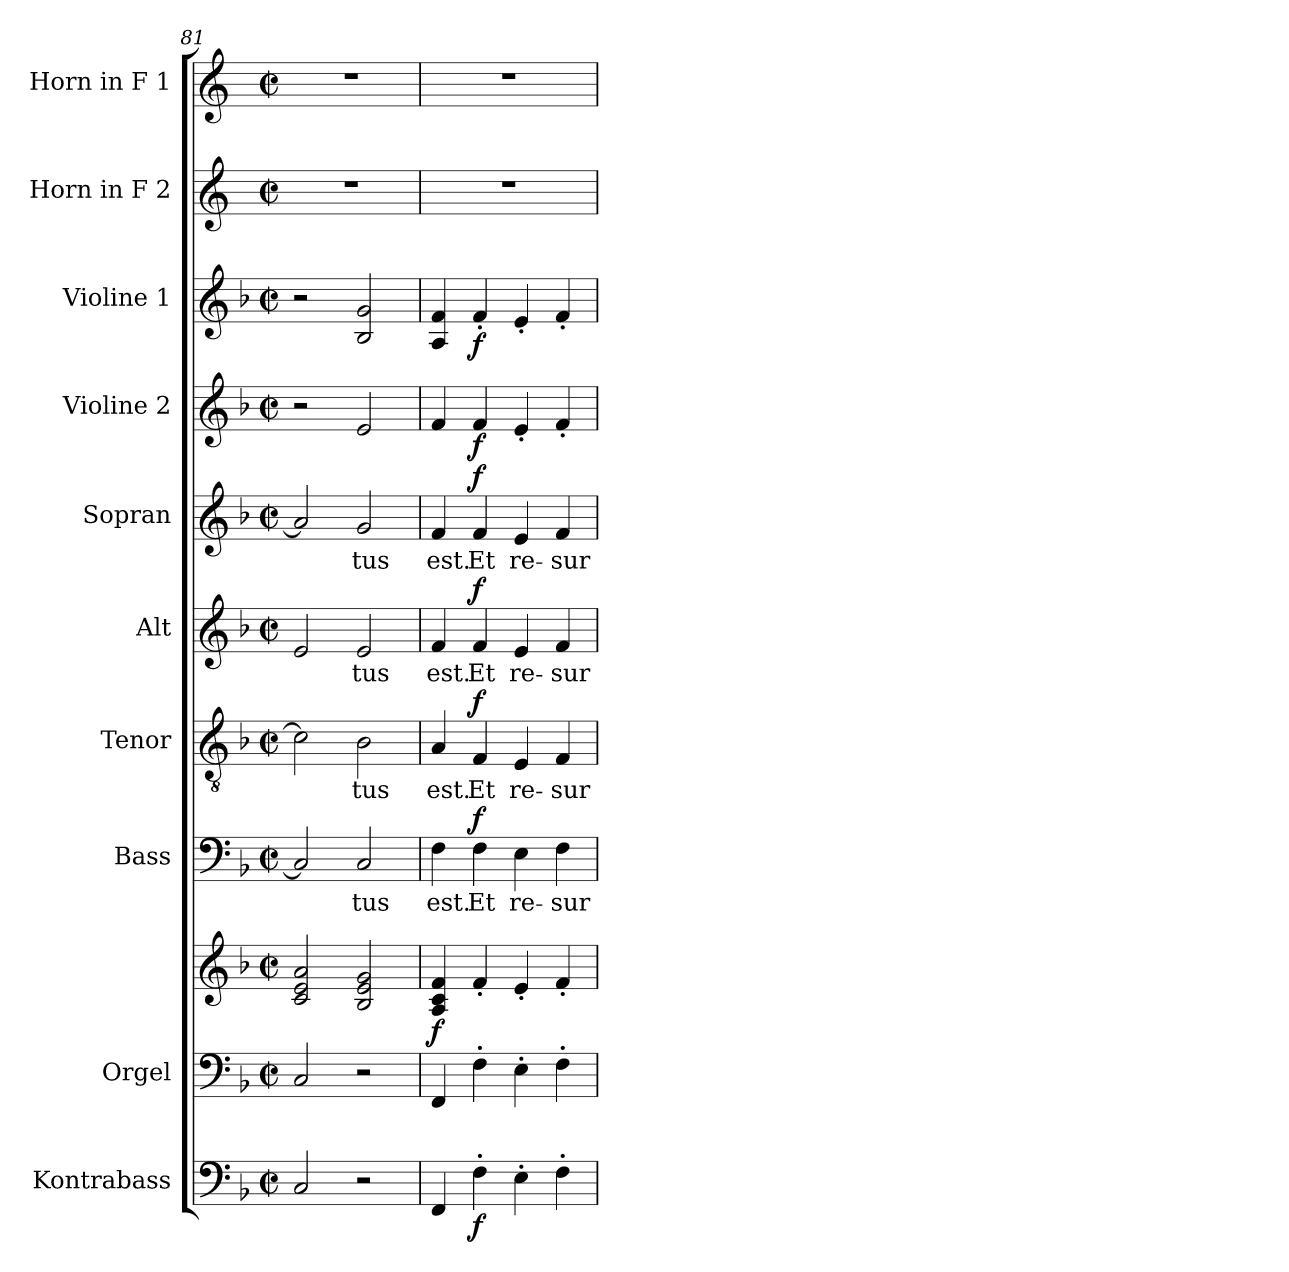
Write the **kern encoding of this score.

**kern	**dynam	**kern	**kern	**dynam	**kern	**text	**dynam	**kern	**text	**dynam	**kern	**text	**dynam	**kern	**text	**dynam	**kern	**dynam	**kern	**dynam	**kern	**kern
*part10	*part10	*part9	*part9	*part9	*part8	*part8	*part8	*part7	*part7	*part7	*part6	*part6	*part6	*part5	*part5	*part5	*part4	*part4	*part3	*part3	*part2	*part1
*staff11	*staff11	*staff10	*staff9	*staff9/10	*staff8	*staff8	*staff8	*staff7	*staff7	*staff7	*staff6	*staff6	*staff6	*staff5	*staff5	*staff5	*staff4	*staff4	*staff3	*staff3	*staff2	*staff1
*I"Kontrabass	*	*I"Orgel	*	*	*I"Bass	*	*	*I"Tenor	*	*	*I"Alt	*	*	*I"Sopran	*	*	*I"Violine 2	*	*I"Violine 1	*	*I"Horn in F 2	*I"Horn in F 1
*I'Kb.	*	*	*	*	*I'B.	*	*	*I'T.	*	*	*I'A.	*	*	*I'S.	*	*	*I'Vl. 2	*	*I'Vl. 1	*	*	*
*clefF4	*	*clefF4	*clefG2	*	*clefF4	*	*	*clefGv2	*	*	*clefG2	*	*	*clefG2	*	*	*clefG2	*	*clefG2	*	*clefG2	*clefG2
*ITrd7c12	*	*	*	*	*	*	*	*	*	*	*	*	*	*	*	*	*	*	*	*	*ITrd4c7	*ITrd4c7
*k[b-]	*	*k[b-]	*k[b-]	*	*k[b-]	*	*	*k[b-]	*	*	*k[b-]	*	*	*k[b-]	*	*	*k[b-]	*	*k[b-]	*	*k[b-]	*k[b-]
*F:	*	*F:	*F:	*	*F:	*	*	*F:	*	*	*F:	*	*	*F:	*	*	*F:	*	*F:	*	*F:	*F:
*M2/2	*	*M2/2	*M2/2	*	*M2/2	*	*	*M2/2	*	*	*M2/2	*	*	*M2/2	*	*	*M2/2	*	*M2/2	*	*M2/2	*M2/2
*met(c|)	*	*met(c|)	*met(c|)	*	*met(c|)	*	*	*met(c|)	*	*	*met(c|)	*	*	*met(c|)	*	*	*met(c|)	*	*met(c|)	*	*met(c|)	*met(c|)
=81	=81	=81	=81	=81	=81	=81	=81	=81	=81	=81	=81	=81	=81	=81	=81	=81	=81	=81	=81	=81	=81	=81
2CC/	.	2C/	2c/ 2e/ 2a/	.	2C/]	.	.	2c\]	.	.	2e/	.	.	2a/]	.	.	2r	.	2r	.	1r	1r
!	!	!	!	!	!	!LO:LY:b	!	!	!LO:LY:b	!	!	!LO:LY:b	!	!	!LO:LY:b	!	!	!	!	!	!	!
2r	.	2r	2B-/ 2e/ 2g/	.	2C/	-tus	.	2B-\	-tus	.	2e/	-tus	.	2g/	-tus	.	2e/	.	2B-/ 2g/	.	.	.
=82	=82	=82	=82	=82	=82	=82	=82	=82	=82	=82	=82	=82	=82	=82	=82	=82	=82	=82	=82	=82	=82	=82
!	!	!	!	!LO:DY:b	!	!LO:LY:b	!	!	!LO:LY:b	!	!	!LO:LY:b	!	!	!LO:LY:b	!	!	!	!	!	!	!
4FFF/	.	4FF/	4A/ 4c/ 4f/	f	4F\	est.	.	4A/	est.	.	4f/	est.	.	4f/	est.	.	4f/	.	4A/ 4f/	.	1r	1r
!	!LO:DY:b	!	!	!	!	!LO:LY:b	!LO:DY:a	!	!LO:LY:b	!LO:DY:a	!	!LO:LY:b	!LO:DY:a	!	!LO:LY:b	!LO:DY:a	!	!LO:DY:b	!	!LO:DY:b	!	!
4FF'>\	f	4F'>\	4f'</	.	4F\	Et	f	4F/	Et	f	4f/	Et	f	4f/	Et	f	4f/	f	4f'</	f	.	.
!	!	!	!	!	!	!LO:LY:b	!	!	!LO:LY:b	!	!	!LO:LY:b	!	!	!LO:LY:b	!	!	!	!	!	!	!
4EE'>\	.	4E'>\	4e'</	.	4E\	re-	.	4E/	re-	.	4e/	re-	.	4e/	re-	.	4e'</	.	4e'</	.	.	.
!	!	!	!	!	!	!LO:LY:b	!	!	!LO:LY:b	!	!	!LO:LY:b	!	!	!LO:LY:b	!	!	!	!	!	!	!
4FF'>\	.	4F'>\	4f'</	.	4F\	-sur-	.	4F/	-sur-	.	4f/	-sur-	.	4f/	-sur-	.	4f'</	.	4f'</	.	.	.
=	=	=	=	=	=	=	=	=	=	=	=	=	=	=	=	=	=	=	=	=	=	=
*-	*-	*-	*-	*-	*-	*-	*-	*-	*-	*-	*-	*-	*-	*-	*-	*-	*-	*-	*-	*-	*-	*-
